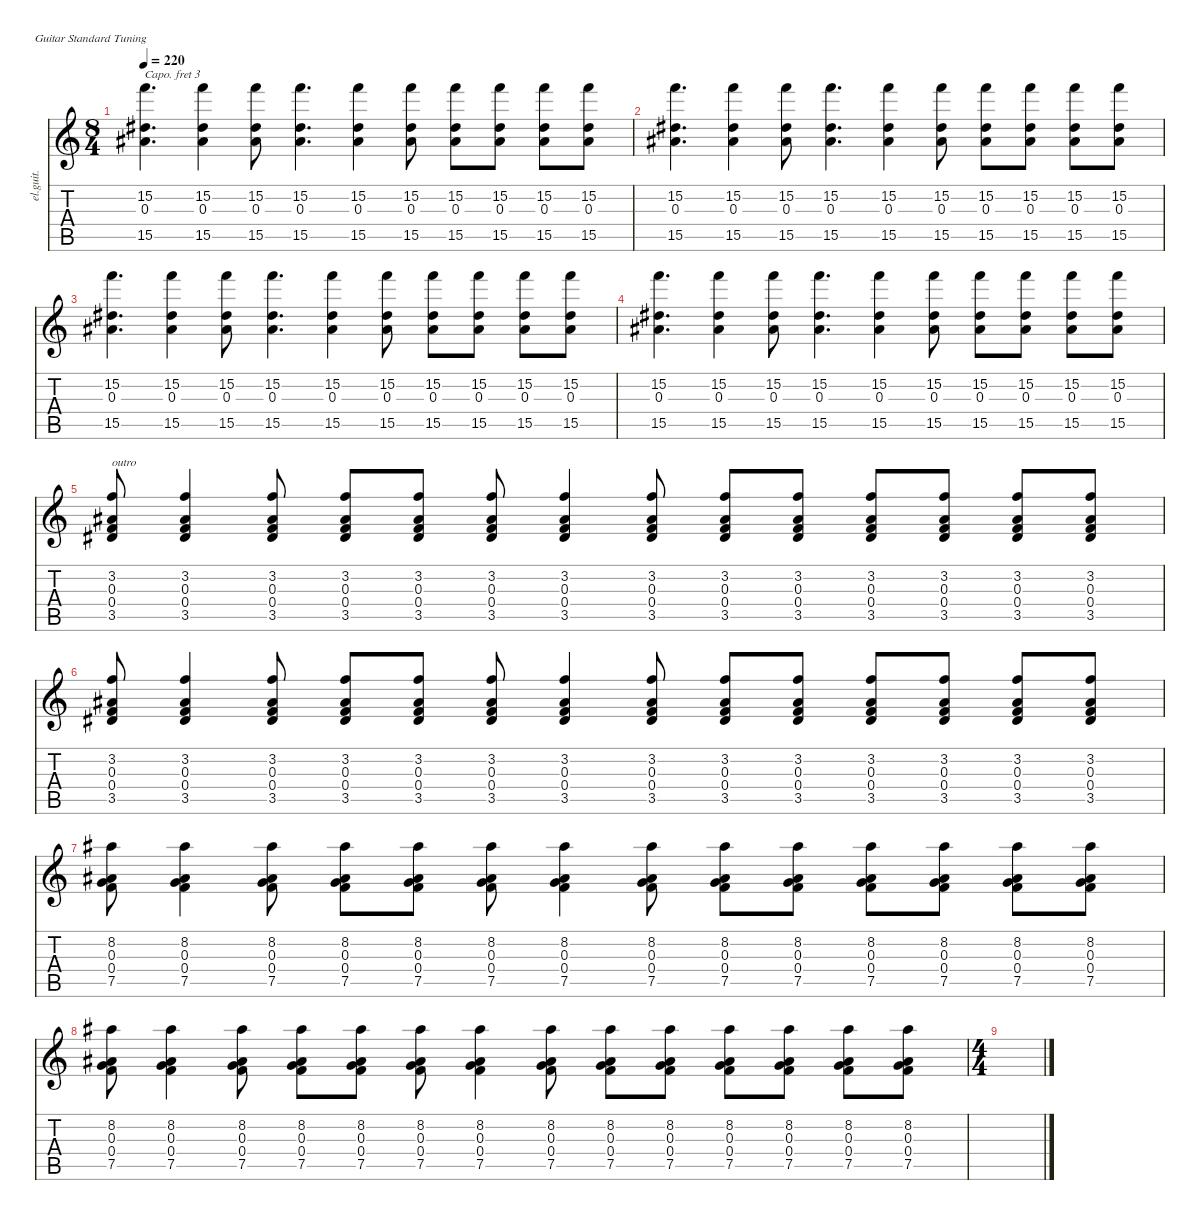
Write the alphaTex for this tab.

\defaultSystemsLayout 4
\hideDynamics
\bracketExtendMode nobrackets
\otherSystemsTrackNameOrientation horizontal
\track ("Clean Guitar" "el.guit.") {instrument electricguitarclean}
\staff {score tabs}
\capo 3
\tuning (E4 B3 G3 D3 A2 E2)
\ts (8 4)
\tempo 220
\clef g2
\ks c
(15.5{acc #} 15.2 0.3{acc #}).4{d dy mf beam Down} (0.3{acc #} 15.5{acc #} 15.2).4{beam Down} (0.3{acc #} 15.5{acc #} 15.2).8{beam Down} (15.5{acc #} 15.2 0.3{acc #}).4{d beam Down} (0.3{acc #} 15.5{acc #} 15.2).4{beam Down} (0.3{acc #} 15.5{acc #} 15.2).8{beam Down} (0.3{acc #} 15.5{acc #} 15.2).8{beam Down} (0.3{acc #} 15.5{acc #} 15.2).8{beam Down} (0.3{acc #} 15.5{acc #} 15.2).8{beam Down} (0.3{acc #} 15.5{acc #} 15.2).8{beam Down} |
(15.5{acc #} 15.2 0.3{acc #}).4{d beam Down} (0.3{acc #} 15.5{acc #} 15.2).4{beam Down} (0.3{acc #} 15.5{acc #} 15.2).8{beam Down} (15.5{acc #} 15.2 0.3{acc #}).4{d beam Down} (0.3{acc #} 15.5{acc #} 15.2).4{beam Down} (0.3{acc #} 15.5{acc #} 15.2).8{beam Down} (0.3{acc #} 15.5{acc #} 15.2).8{beam Down} (0.3{acc #} 15.5{acc #} 15.2).8{beam Down} (0.3{acc #} 15.5{acc #} 15.2).8{beam Down} (0.3{acc #} 15.5{acc #} 15.2).8{beam Down} |
(15.5{acc #} 15.2 0.3{acc #}).4{d beam Down} (0.3{acc #} 15.5{acc #} 15.2).4{beam Down} (0.3{acc #} 15.5{acc #} 15.2).8{beam Down} (15.5{acc #} 15.2 0.3{acc #}).4{d beam Down} (0.3{acc #} 15.5{acc #} 15.2).4{beam Down} (0.3{acc #} 15.5{acc #} 15.2).8{beam Down} (0.3{acc #} 15.5{acc #} 15.2).8{beam Down} (0.3{acc #} 15.5{acc #} 15.2).8{beam Down} (0.3{acc #} 15.5{acc #} 15.2).8{beam Down} (0.3{acc #} 15.5{acc #} 15.2).8{beam Down} |
(15.5{acc #} 15.2 0.3{acc #}).4{d beam Down} (0.3{acc #} 15.5{acc #} 15.2).4{beam Down} (0.3{acc #} 15.5{acc #} 15.2).8{beam Down} (15.5{acc #} 15.2 0.3{acc #}).4{d beam Down} (0.3{acc #} 15.5{acc #} 15.2).4{beam Down} (0.3{acc #} 15.5{acc #} 15.2).8{beam Down} (0.3{acc #} 15.5{acc #} 15.2).8{beam Down} (0.3{acc #} 15.5{acc #} 15.2).8{beam Down} (0.3{acc #} 15.5{acc #} 15.2).8{beam Down} (0.3{acc #} 15.5{acc #} 15.2).8{beam Down} |
(3.5{acc #} 0.3{acc #} 0.4 3.2).8{txt "outro" beam Up} (3.5{acc #} 0.4 0.3{acc #} 3.2).4{beam Up} (3.5{acc #} 0.4 0.3{acc #} 3.2).8{beam Up} (3.5{acc #} 0.4 0.3{acc #} 3.2).8{beam Up} (3.5{acc #} 0.4 0.3{acc #} 3.2).8{beam Up} (3.5{acc #} 0.4 0.3{acc #} 3.2).8{beam Up} (3.5{acc #} 0.4 0.3{acc #} 3.2).4{beam Up} (3.5{acc #} 0.4 0.3{acc #} 3.2).8{beam Up} (3.5{acc #} 0.4 0.3{acc #} 3.2).8{beam Up} (3.5{acc #} 0.4 0.3{acc #} 3.2).8{beam Up} (3.5{acc #} 0.4 0.3{acc #} 3.2).8{beam Up} (3.5{acc #} 0.4 0.3{acc #} 3.2).8{beam Up} (3.5{acc #} 0.4 0.3{acc #} 3.2).8{beam Up} (3.5{acc #} 0.4 0.3{acc #} 3.2).8{beam Up} |
(3.5{acc #} 0.3{acc #} 0.4 3.2).8{beam Up} (3.5{acc #} 0.4 0.3{acc #} 3.2).4{beam Up} (3.5{acc #} 0.4 0.3{acc #} 3.2).8{beam Up} (3.5{acc #} 0.4 0.3{acc #} 3.2).8{beam Up} (3.5{acc #} 0.4 0.3{acc #} 3.2).8{beam Up} (3.5{acc #} 0.4 0.3{acc #} 3.2).8{beam Up} (3.5{acc #} 0.4 0.3{acc #} 3.2).4{beam Up} (3.5{acc #} 0.4 0.3{acc #} 3.2).8{beam Up} (3.5{acc #} 0.4 0.3{acc #} 3.2).8{beam Up} (3.5{acc #} 0.4 0.3{acc #} 3.2).8{beam Up} (3.5{acc #} 0.4 0.3{acc #} 3.2).8{beam Up} (3.5{acc #} 0.4 0.3{acc #} 3.2).8{beam Up} (3.5{acc #} 0.4 0.3{acc #} 3.2).8{beam Up} (3.5{acc #} 0.4 0.3{acc #} 3.2).8{beam Up} |
(7.5 0.3{acc #} 0.4 8.2{acc #}).8{beam Down} (7.5 0.4 0.3{acc #} 8.2{acc #}).4{beam Down} (7.5 0.4 0.3{acc #} 8.2{acc #}).8{beam Down} (7.5 0.4 0.3{acc #} 8.2{acc #}).8{beam Down} (7.5 0.4 0.3{acc #} 8.2{acc #}).8{beam Down} (7.5 0.4 0.3{acc #} 8.2{acc #}).8{beam Down} (7.5 0.4 0.3{acc #} 8.2{acc #}).4{beam Down} (7.5 0.4 0.3{acc #} 8.2{acc #}).8{beam Down} (7.5 0.4 0.3{acc #} 8.2{acc #}).8{beam Down} (7.5 0.4 0.3{acc #} 8.2{acc #}).8{beam Down} (7.5 0.4 0.3{acc #} 8.2{acc #}).8{beam Down} (7.5 0.4 0.3{acc #} 8.2{acc #}).8{beam Down} (7.5 0.4 0.3{acc #} 8.2{acc #}).8{beam Down} (7.5 0.4 0.3{acc #} 8.2{acc #}).8{beam Down} |
(7.5 0.3{acc #} 0.4 8.2{acc #}).8{beam Down} (7.5 0.4 0.3{acc #} 8.2{acc #}).4{beam Down} (7.5 0.4 0.3{acc #} 8.2{acc #}).8{beam Down} (7.5 0.4 0.3{acc #} 8.2{acc #}).8{beam Down} (7.5 0.4 0.3{acc #} 8.2{acc #}).8{beam Down} (7.5 0.4 0.3{acc #} 8.2{acc #}).8{beam Down} (7.5 0.4 0.3{acc #} 8.2{acc #}).4{beam Down} (7.5 0.4 0.3{acc #} 8.2{acc #}).8{beam Down} (7.5 0.4 0.3{acc #} 8.2{acc #}).8{beam Down} (7.5 0.4 0.3{acc #} 8.2{acc #}).8{beam Down} (7.5 0.4 0.3{acc #} 8.2{acc #}).8{beam Down} (7.5 0.4 0.3{acc #} 8.2{acc #}).8{beam Down} (7.5 0.4 0.3{acc #} 8.2{acc #}).8{beam Down} (7.5 0.4 0.3{acc #} 8.2{acc #}).8{beam Down} |
\ts (4 4)
